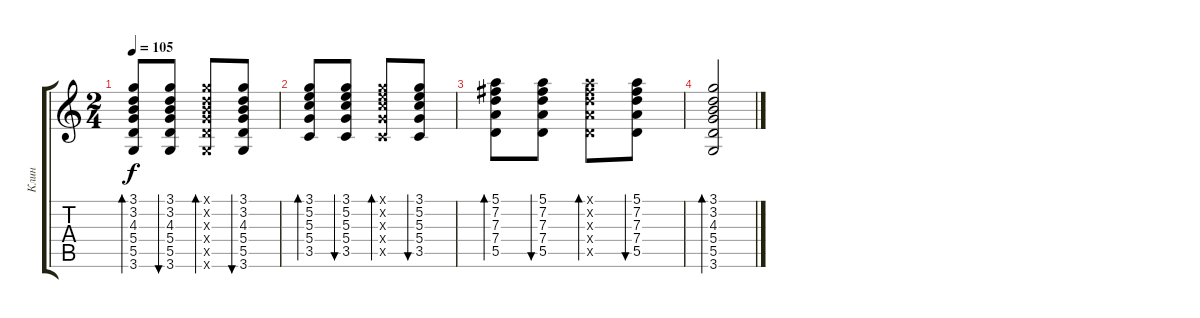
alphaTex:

\track ("Клин" "Клин") {instrument electricguitarclean}
\staff {score tabs}
\tuning (E4 B3 G3 D3 A2 E2) {hide}
\ts (2 4)
\tempo 105
\clef g2
\ks c
(3.1 3.2 4.3 5.4 5.5 3.6).8{bd 30 dy f} (3.1 3.2 4.3 5.4 5.5 3.6).8{bu 30} (3.1{x} 3.2{x} 4.3{x} 5.4{x} 5.5{x} 3.6{x}).8{bd 30} (3.1 3.2 4.3 5.4 5.5 3.6).8{bu 30} |
(3.1 5.2 5.3 5.4 3.5).8{bd 30} (3.1 5.2 5.3 5.4 3.5).8{bu 30} (3.1{x} 5.2{x} 5.3{x} 5.4{x} 3.5{x}).8{bd 30} (3.1 5.2 5.3 5.4 3.5).8{bu 30} |
(5.1 7.2 7.3 7.4 5.5).8{bd 30} (5.1 7.2 7.3 7.4 5.5).8{bu 30} (5.1{x} 7.2{x} 7.3{x} 7.4{x} 5.5{x}).8{bd 30} (5.1 7.2 7.3 7.4 5.5).8{bu 30} |
(3.1 3.2 4.3 5.4 5.5 3.6).2{bd 30}
